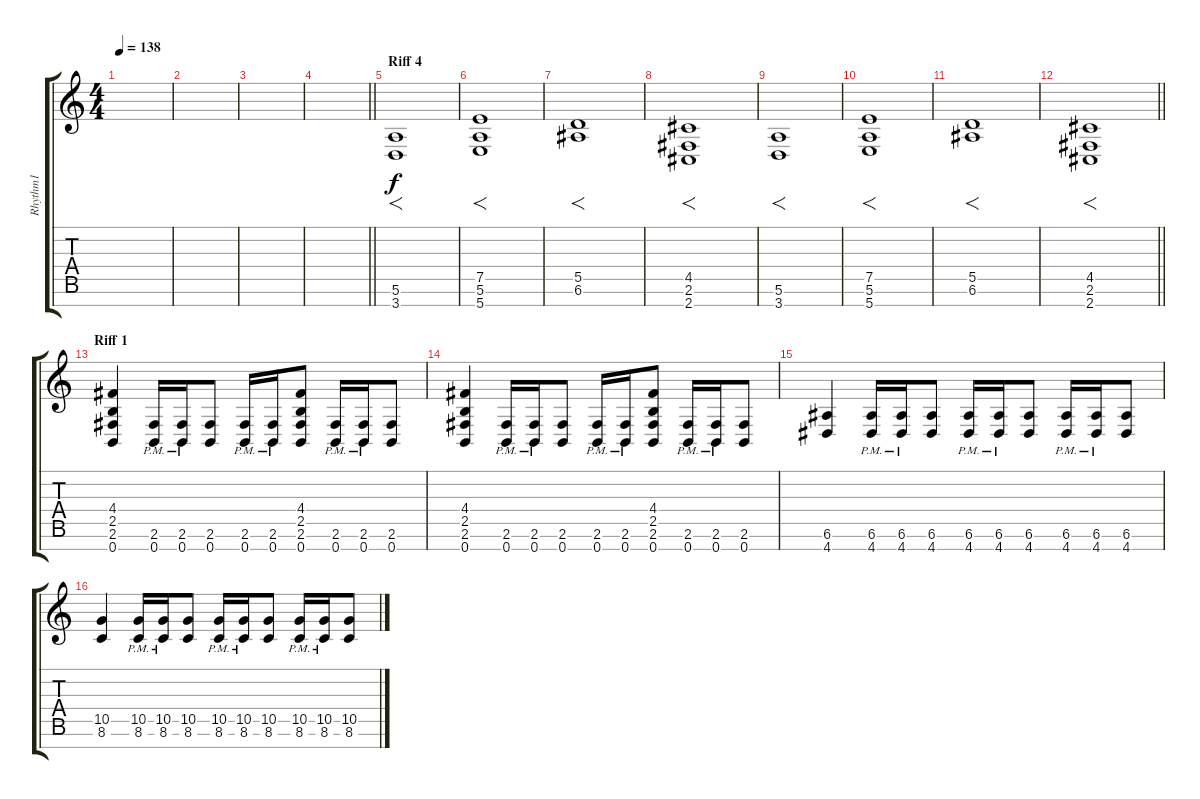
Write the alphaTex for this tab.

\track ("Rhythm1" "Rhythm1") {instrument distortionguitar}
\staff {score tabs}
\tuning (E4 B3 G3 D3 A2 E2 B1) {hide}
\ts (4 4)
\tempo 138
\clef g2
\ks c
|
|
|
\barLineRight lightlight
|
\section ("" "Riff 4")
(5.6 3.7).1{f} |
(7.5 5.6 5.7).1{f} |
(5.5 6.6).1{f} |
(4.5 2.6 2.7).1{f} |
(5.6 3.7).1{f} |
(7.5 5.6 5.7).1{f} |
(5.5 6.6).1{f} |
\barLineRight lightlight
(4.5 2.6 2.7).1{f} |
\section ("" "Riff 1")
(4.4 2.5 2.6 0.7).4 (2.6{pm} 0.7{pm}).16 (2.6{pm} 0.7{pm}).16 (2.6 0.7).8 (2.6{pm} 0.7{pm}).16 (2.6{pm} 0.7{pm}).16 (4.4 2.5 2.6 0.7).8 (2.6{pm} 0.7{pm}).16 (2.6{pm} 0.7{pm}).16 (2.6 0.7).8 |
(4.4 2.5 2.6 0.7).4 (2.6{pm} 0.7{pm}).16 (2.6{pm} 0.7{pm}).16 (2.6 0.7).8 (2.6{pm} 0.7{pm}).16 (2.6{pm} 0.7{pm}).16 (4.4 2.5 2.6 0.7).8 (2.6{pm} 0.7{pm}).16 (2.6{pm} 0.7{pm}).16 (2.6 0.7).8 |
(6.6 4.7).4 (6.6{pm} 4.7{pm}).16 (6.6{pm} 4.7{pm}).16 (6.6 4.7).8 (6.6{pm} 4.7{pm}).16 (6.6{pm} 4.7{pm}).16 (6.6 4.7).8 (6.6{pm} 4.7{pm}).16 (6.6{pm} 4.7{pm}).16 (6.6 4.7).8 |
(10.5 8.6).4 (10.5{pm} 8.6{pm}).16 (10.5{pm} 8.6{pm}).16 (10.5 8.6).8 (10.5{pm} 8.6{pm}).16 (10.5{pm} 8.6{pm}).16 (10.5 8.6).8 (10.5{pm} 8.6{pm}).16 (10.5{pm} 8.6{pm}).16 (10.5 8.6).8
